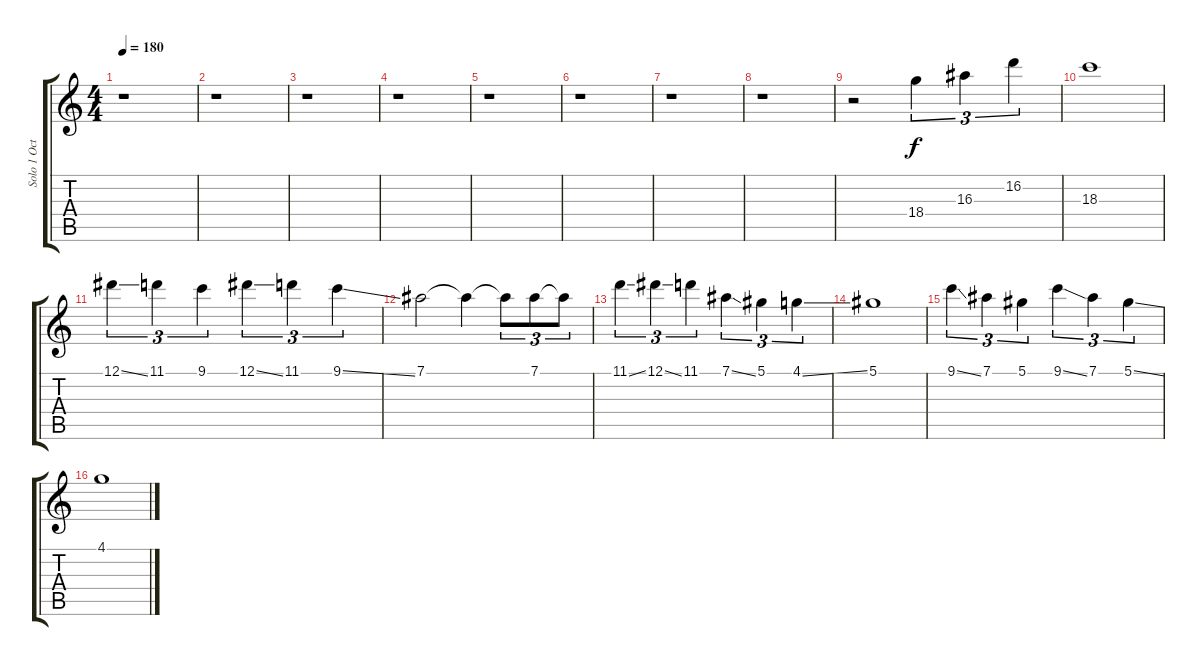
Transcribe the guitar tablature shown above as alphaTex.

\track ("Solo 1 Octave" "Solo 1 Oct") {instrument distortionguitar}
\staff {score tabs}
\tuning (Eb4 Bb3 Gb3 Db3 Ab2 Eb2) {hide}
\ts (4 4)
\tempo 180
\clef g2
\ks c
r.1{dy f} |
r.1 |
r.1 |
r.1 |
r.1 |
r.1 |
r.1 |
r.1 |
r.2 18.4.4{tu (3 2)} 16.3.4{tu (3 2)} 16.2.4{tu (3 2)} |
18.3.1 |
12.1{ss}.4{tu (3 2)} 11.1.4{tu (3 2)} 9.1.4{tu (3 2)} 12.1{ss}.4{tu (3 2)} 11.1.4{tu (3 2)} 9.1{ss}.4{tu (3 2)} |
7.1.2 7.1{t}.4 7.1{t}.8{tu (3 2)} 7.1.8{tu (3 2)} 7.1{t}.8{tu (3 2)} |
11.1{ss}.4{tu (3 2)} 12.1{ss}.4{tu (3 2)} 11.1.4{tu (3 2)} 7.1{ss}.4{tu (3 2)} 5.1.4{tu (3 2)} 4.1{ss}.4{tu (3 2)} |
5.1.1 |
9.1{ss}.4{tu (3 2)} 7.1.4{tu (3 2)} 5.1.4{tu (3 2)} 9.1{ss}.4{tu (3 2)} 7.1.4{tu (3 2)} 5.1{ss}.4{tu (3 2)} |
4.1.1
